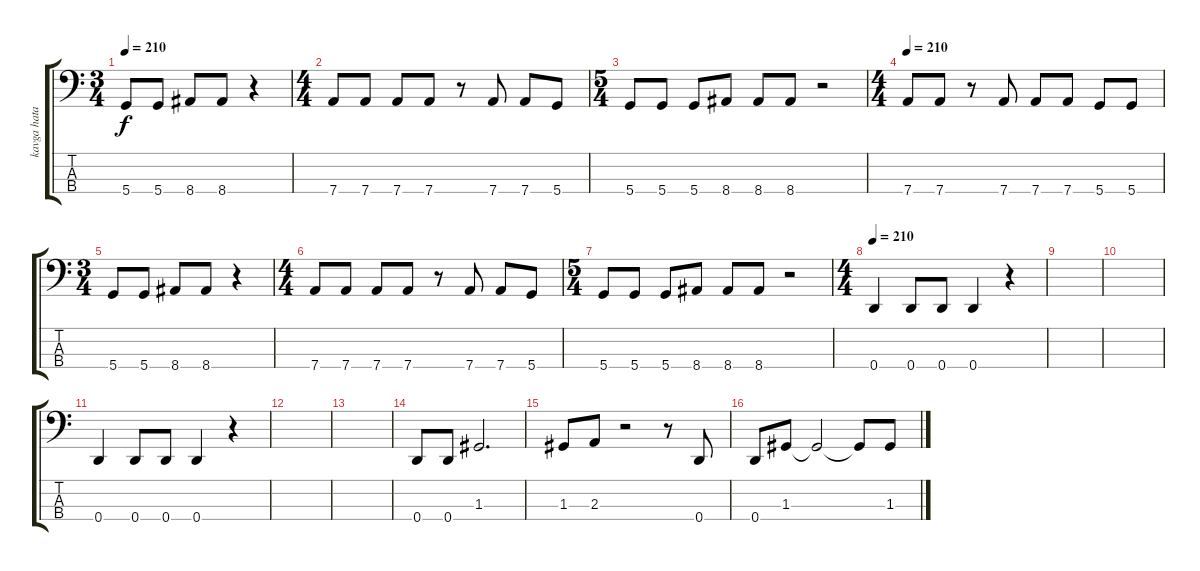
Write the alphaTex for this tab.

\track ("kavga hatalı sollamadan" "kavga hata") {instrument electricbassfinger}
\staff {score tabs}
\tuning (F2 C2 G1 D1) {hide}
\ts (3 4)
\tempo 210
\clef f4
\ks c
5.4.8{dy f} 5.4.8 8.4.8 8.4.8 r.4 |
\ts (4 4)
7.4.8 7.4.8 7.4.8 7.4.8 r.8 7.4.8 7.4.8 5.4.8 |
\ts (5 4)
5.4.8 5.4.8 5.4.8 8.4.8 8.4.8 8.4.8 r.2 |
\ts (4 4)
\tempo 210
7.4.8 7.4.8 r.8 7.4.8 7.4.8 7.4.8 5.4.8 5.4.8 |
\ts (3 4)
5.4.8 5.4.8 8.4.8 8.4.8 r.4 |
\ts (4 4)
7.4.8 7.4.8 7.4.8 7.4.8 r.8 7.4.8 7.4.8 5.4.8 |
\ts (5 4)
5.4.8 5.4.8 5.4.8 8.4.8 8.4.8 8.4.8 r.2 |
\ts (4 4)
\tempo 210
0.4.4 0.4.8 0.4.8 0.4.4 r.4 |
|
|
0.4.4 0.4.8 0.4.8 0.4.4 r.4 |
|
|
0.4.8 0.4.8 1.3.2{d} |
1.3.8 2.3.8 r.2 r.8 0.4.8 |
0.4.8 1.3.8 1.3{t}.2 1.3{t}.8 1.3.8
